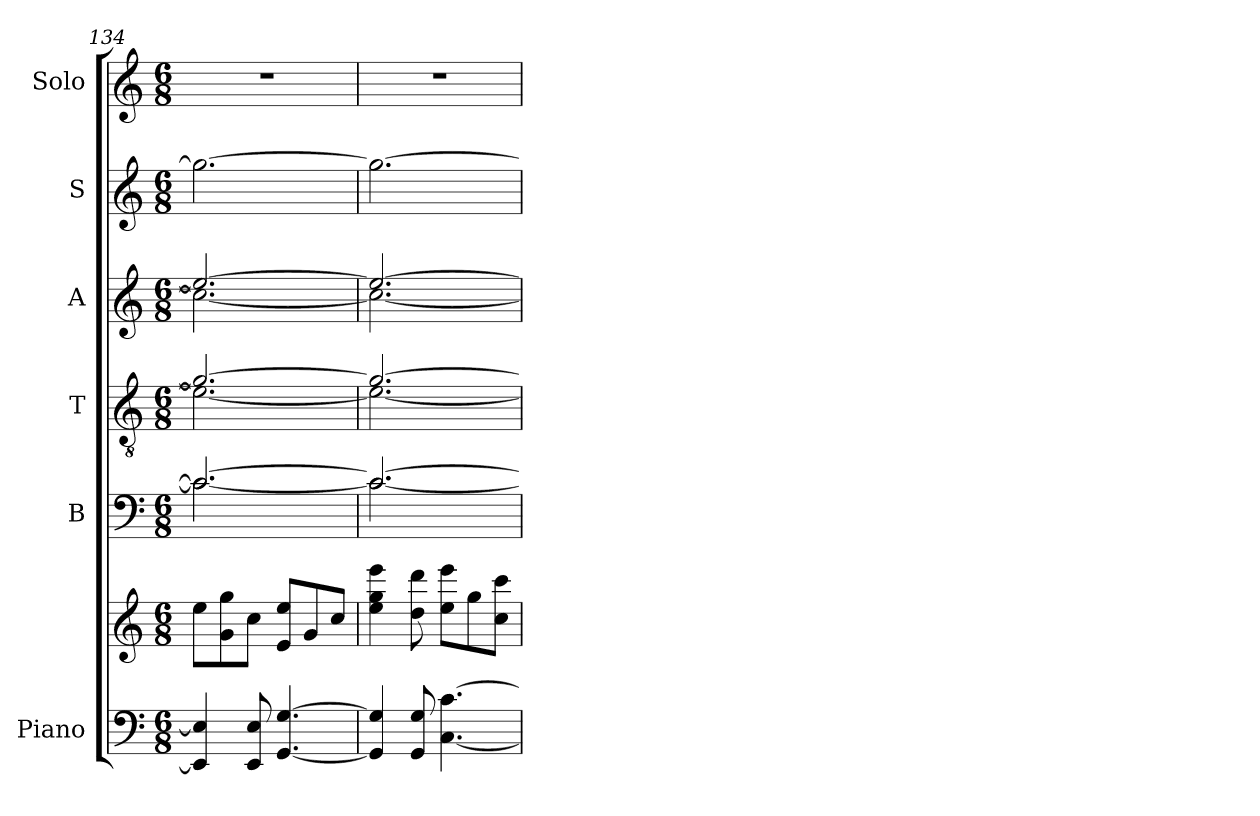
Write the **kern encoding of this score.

**kern	**kern	**kern	**kern	**kern	**kern	**kern
*part6	*part6	*part5	*part4	*part3	*part2	*part1
*staff7	*staff6	*staff5	*staff4	*staff3	*staff2	*staff1
*I"Piano	*	*I"B	*I"T	*I"A	*I"S	*I"Solo
*I'Pno	*	*I'B	*I'T	*I'A	*I'S	*
*clefF4	*clefG2	*clefF4	*clefGv2	*clefG2	*clefG2	*clefG2
*k[]	*k[]	*k[]	*k[]	*k[]	*k[]	*k[]
*M6/8	*M6/8	*M6/8	*M6/8	*M6/8	*M6/8	*M6/8
=134	=134	=134	=134	=134	=134	=134
*	*	*^	*^	*^	*	*
4EE/] 4E/]	8ee\L	2.c/_	2.c\_	2.g/_	2.e\_	2.ee/_	2.cc\_	2.gg\_	2.r
.	8g\ 8gg\	.	.	.	.	.	.	.	.
8EE/ 8E/	8cc\J	.	.	.	.	.	.	.	.
[4.GG/ [4.G/	8e/ 8ee/L	.	.	.	.	.	.	.	.
.	8g/	.	.	.	.	.	.	.	.
.	8cc/J	.	.	.	.	.	.	.	.
=135	=135	=135	=135	=135	=135	=135	=135	=135	=135
4GG/] 4G/]	4ee\ 4gg\ 4eee\	2.c/_	2.c\_	2.g/_	2.e\_	2.ee/_	2.cc\_	2.gg\_	2.r
8GG/ 8G/	8dd\ 8ddd\	.	.	.	.	.	.	.	.
[4.C\ [4.c\	8ee\ 8eee\L	.	.	.	.	.	.	.	.
.	8gg\	.	.	.	.	.	.	.	.
.	8cc\ 8ccc\J	.	.	.	.	.	.	.	.
*	*	*v	*v	*	*	*v	*v	*	*
*	*	*	*v	*v	*	*	*
=	=	=	=	=	=	=
*-	*-	*-	*-	*-	*-	*-
